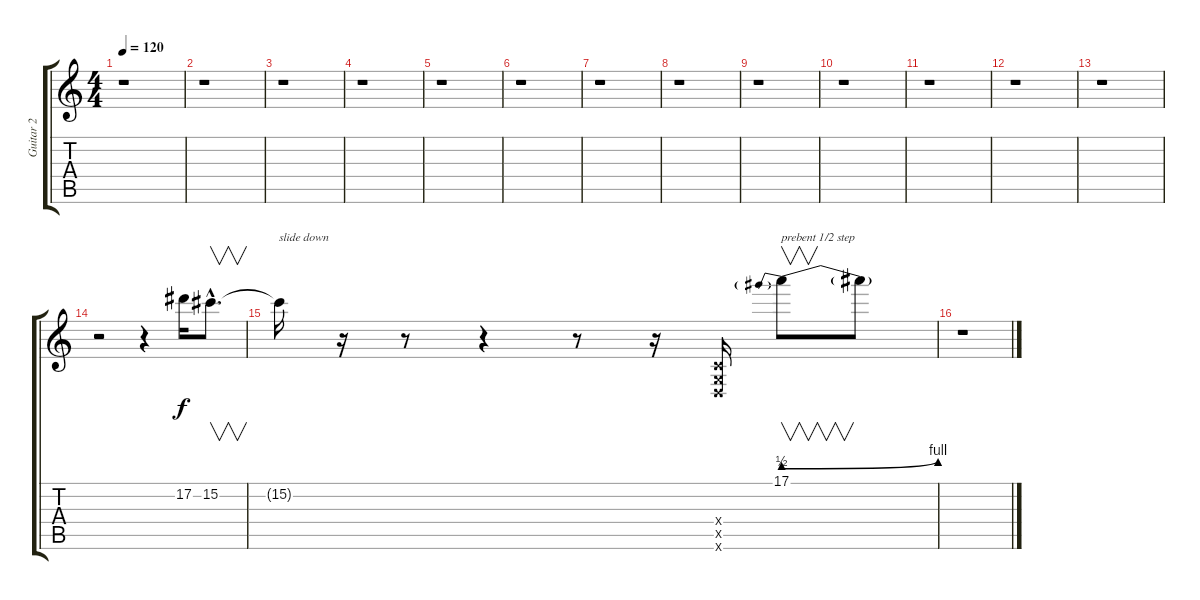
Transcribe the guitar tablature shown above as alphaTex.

\track ("Guitar 2" "Guitar 2") {instrument overdrivenguitar}
\staff {score tabs}
\tuning (Eb4 Bb3 Gb3 Db3 Ab2 Eb2) {hide}
\ts (4 4)
\tempo 120
\clef g2
\ks c
r.1{dy f} |
r.1 |
r.1 |
r.1 |
r.1 |
r.1 |
r.1 |
r.1 |
r.1 |
r.1 |
r.1 |
r.1 |
r.1 |
r.2 r.4 17.2.16 15.2{hac}.8{v d} |
15.2{t}.16{txt "slide down"} r.16 r.8 r.4 r.8 r.16 (-1.4{x} -1.5{x} -1.6{x}).16 17.1{be (prebendbend 0 2 60 4)}.8{v txt "prebent 1/2 step"} 17.1{t}.8 |
r.1
